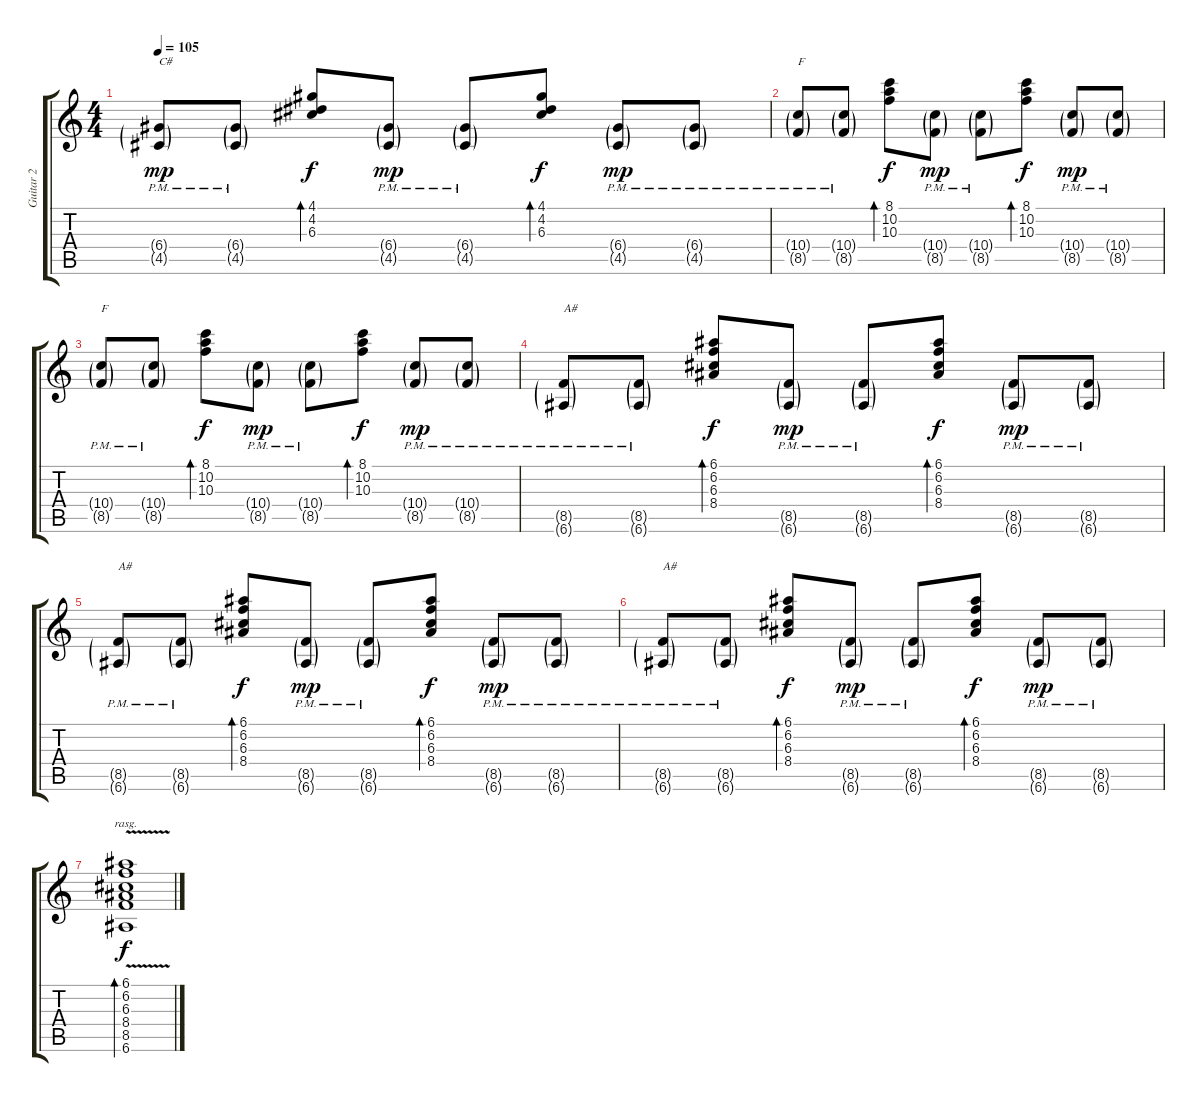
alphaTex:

\track ("Guitar 2" "Guitar 2") {instrument electricguitarclean}
\staff {score tabs}
\tuning (E4 B3 G3 D3 A2 E2) {hide}
\ts (4 4)
\tempo 105
\clef g2
\ks c
(6.4{g pm} 4.5{g pm}).8{txt "C#" dy mp} (6.4{g pm} 4.5{g pm}).8 (4.1 4.2 6.3).8{bd 30 dy f} (6.4{g pm} 4.5{g pm}).8{dy mp} (6.4{g pm} 4.5{g pm}).8 (4.1 4.2 6.3).8{bd 30 dy f} (6.4{g pm} 4.5{g pm}).8{dy mp} (6.4{g pm} 4.5{g pm}).8 |
(10.4{g pm} 8.5{g pm}).8{txt "F"} (10.4{g pm} 8.5{g pm}).8 (8.1 10.2 10.3).8{bd 30 dy f} (10.4{g pm} 8.5{g pm}).8{dy mp} (10.4{g pm} 8.5{g pm}).8 (8.1 10.2 10.3).8{bd 30 dy f} (10.4{g pm} 8.5{g pm}).8{dy mp} (10.4{g pm} 8.5{g pm}).8 |
(10.4{g pm} 8.5{g pm}).8{txt "F"} (10.4{g pm} 8.5{g pm}).8 (8.1 10.2 10.3).8{bd 30 dy f} (10.4{g pm} 8.5{g pm}).8{dy mp} (10.4{g pm} 8.5{g pm}).8 (8.1 10.2 10.3).8{bd 30 dy f} (10.4{g pm} 8.5{g pm}).8{dy mp} (10.4{g pm} 8.5{g pm}).8 |
(8.5{g pm} 6.6{g pm}).8{txt "A#"} (8.5{g pm} 6.6{g pm}).8 (6.1 6.2 6.3 8.4).8{bd 30 dy f} (8.5{g pm} 6.6{g pm}).8{dy mp} (8.5{g pm} 6.6{g pm}).8 (6.1 6.2 6.3 8.4).8{bd 30 dy f} (8.5{g pm} 6.6{g pm}).8{dy mp} (8.5{g pm} 6.6{g pm}).8 |
(8.5{g pm} 6.6{g pm}).8{txt "A#"} (8.5{g pm} 6.6{g pm}).8 (6.1 6.2 6.3 8.4).8{bd 30 dy f} (8.5{g pm} 6.6{g pm}).8{dy mp} (8.5{g pm} 6.6{g pm}).8 (6.1 6.2 6.3 8.4).8{bd 30 dy f} (8.5{g pm} 6.6{g pm}).8{dy mp} (8.5{g pm} 6.6{g pm}).8 |
(8.5{g pm} 6.6{g pm}).8{txt "A#"} (8.5{g pm} 6.6{g pm}).8 (6.1 6.2 6.3 8.4).8{bd 30 dy f} (8.5{g pm} 6.6{g pm}).8{dy mp} (8.5{g pm} 6.6{g pm}).8 (6.1 6.2 6.3 8.4).8{bd 30 dy f} (8.5{g pm} 6.6{g pm}).8{dy mp} (8.5{g pm} 6.6{g pm}).8 |
(6.1{v} 6.2{v} 6.3{v} 8.4{v} 8.5{v} 6.6{v}).1{bd 120 rasg ii dy f}
